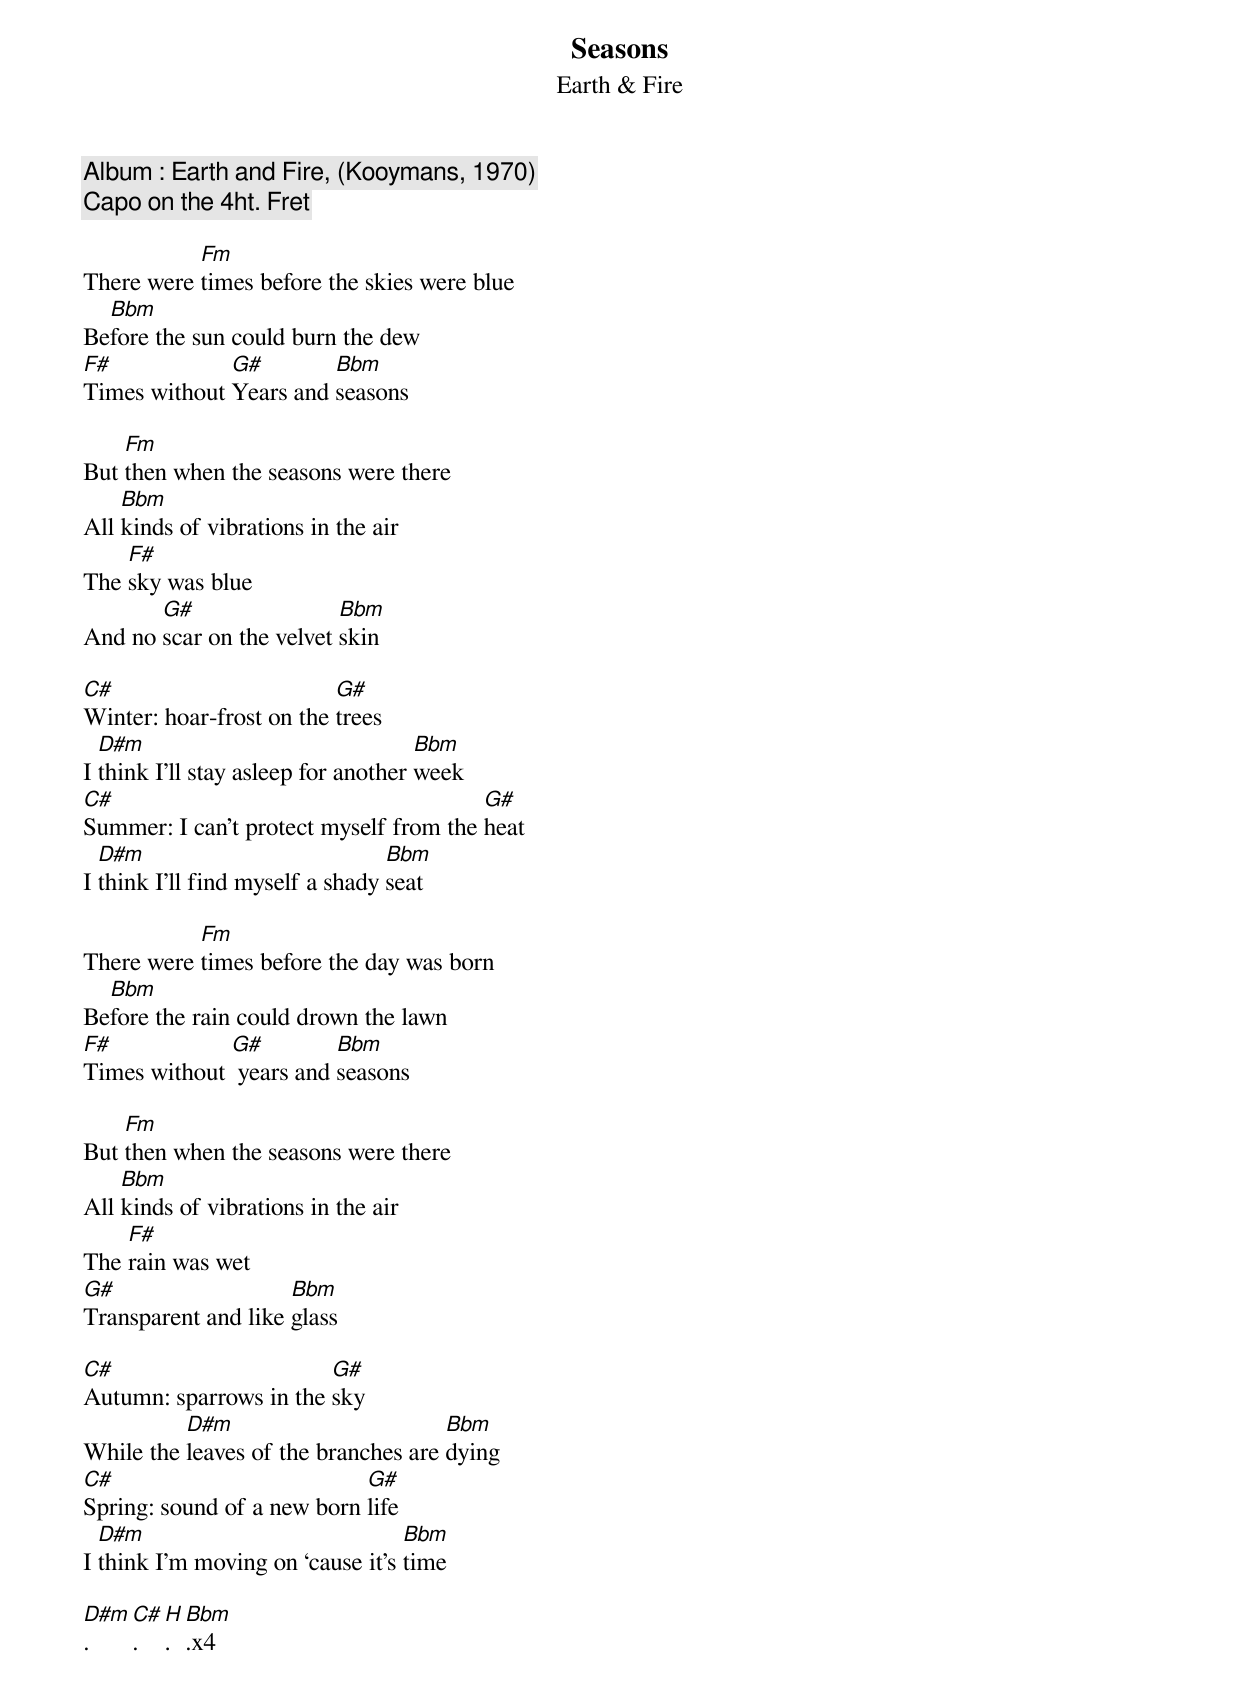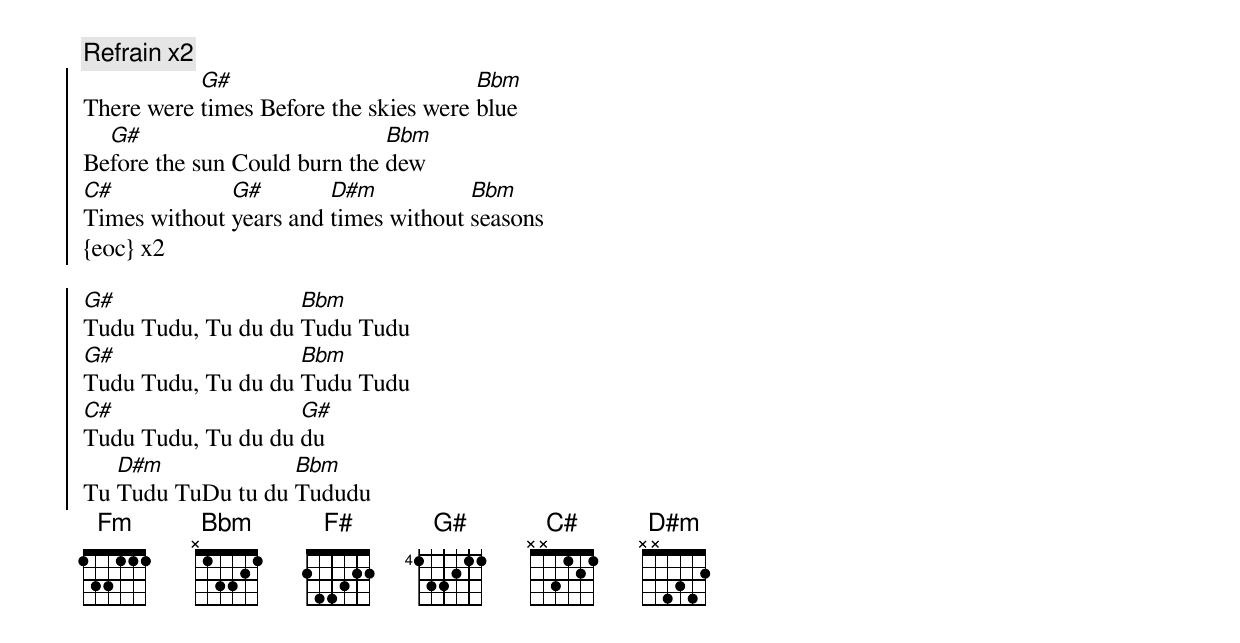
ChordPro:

{title:Seasons}
{st:Earth & Fire}

{c:Album : Earth and Fire, (Kooymans, 1970)}
{c:Capo on the 4ht. Fret}

There were [Fm]times before the skies were blue
Be[Bbm]fore the sun could burn the dew
[F#]Times without [G#]Years and [Bbm]seasons

But [Fm]then when the seasons were there
All [Bbm]kinds of vibrations in the air
The [F#]sky was blue
And no [G#]scar on the velvet [Bbm]skin

[C#]Winter: hoar-frost on the [G#]trees
I [D#m]think I’ll stay asleep for another [Bbm]week
[C#]Summer: I can’t protect myself from the [G#]heat
I [D#m]think I’ll find myself a shady [Bbm]seat

There were [Fm]times before the day was born
Be[Bbm]fore the rain could drown the lawn
[F#]Times without [G#] years and [Bbm]seasons

But [Fm]then when the seasons were there
All [Bbm]kinds of vibrations in the air
The [F#]rain was wet
[G#]Transparent and like [Bbm]glass

[C#]Autumn: sparrows in the [G#]sky
While the [D#m]leaves of the branches are [Bbm]dying
[C#]Spring: sound of a new born [G#]life
I [D#m]think I’m moving on ‘cause it’s [Bbm]time

[D#m].[C#].[H].[Bbm].x4

{c:Refrain x2}
{soc}
There were [G#]times Before the skies were [Bbm]blue
Be[G#]fore the sun Could burn the [Bbm]dew
[C#]Times without [G#]years and [D#m]times without [Bbm]seasons
{eoc} x2

[G#]Tudu Tudu, Tu du du [Bbm]Tudu Tudu
[G#]Tudu Tudu, Tu du du [Bbm]Tudu Tudu
[C#]Tudu Tudu, Tu du du [G#]du
Tu [D#m]Tudu TuDu tu du [Bbm]Tududu
